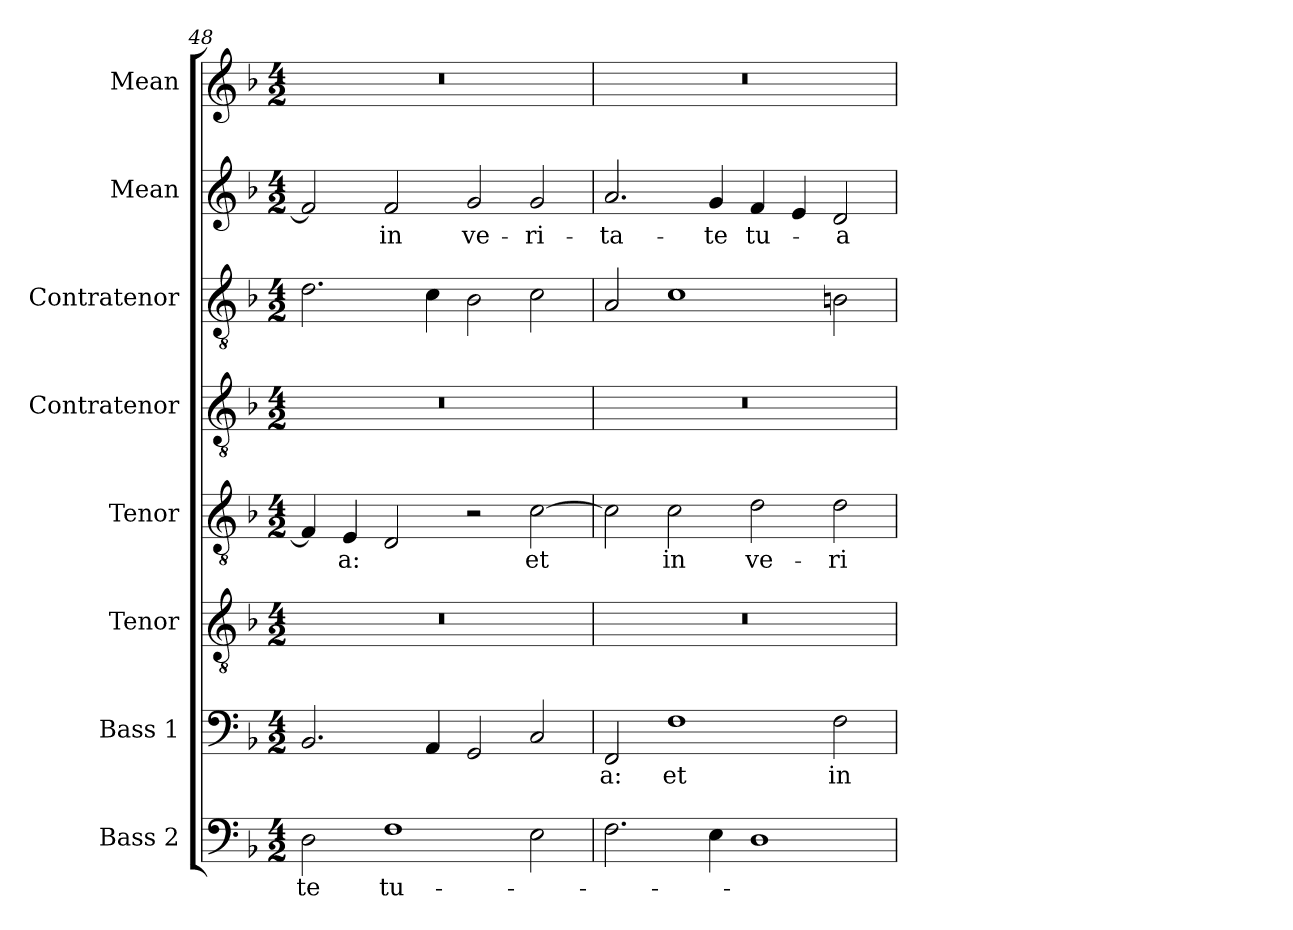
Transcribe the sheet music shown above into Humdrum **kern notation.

**kern	**text	**kern	**text	**kern	**kern	**text	**kern	**kern	**kern	**text	**kern
*part8	*part8	*part7	*part7	*part6	*part5	*part5	*part4	*part3	*part2	*part2	*part1
*staff8	*staff8	*staff7	*staff7	*staff6	*staff5	*staff5	*staff4	*staff3	*staff2	*staff2	*staff1
*I"Bass 2	*	*I"Bass 1	*	*I"Tenor	*I"Tenor	*	*I"Contratenor	*I"Contratenor	*I"Mean	*	*I"Mean
*I'B2.	*	*I'B1.	*	*I'T.	*I'T.	*	*I'Ct.	*I'Ct.	*I'M.	*	*I'M.
*clefF4	*	*clefF4	*	*clefGv2	*clefGv2	*	*clefGv2	*clefGv2	*clefG2	*	*clefG2
*	*	*	*	*ITrd7c12	*ITrd7c12	*	*ITrd7c12	*ITrd7c12	*	*	*
*k[b-]	*	*k[b-]	*	*k[b-]	*k[b-]	*	*k[b-]	*k[b-]	*k[b-]	*	*k[b-]
*F:	*	*F:	*	*F:	*F:	*	*F:	*F:	*F:	*	*F:
*M4/2	*	*M4/2	*	*M4/2	*M4/2	*	*M4/2	*M4/2	*M4/2	*	*M4/2
=48	=48	=48	=48	=48	=48	=48	=48	=48	=48	=48	=48
!	!LO:LY:b:color=#000000	!	!	!LO:N:vis=1	!	!	!LO:N:vis=1	!	!	!	!LO:N:vis=1
2Di\	-te	2.BB-i/	.	0r	4FFi/]	.	0r	2.Di\	2fi/]	.	0r
!	!	!	!	!	!	!LO:LY:b:color=#000000	!	!	!	!	!
.	.	.	.	.	4EEi/	-a:	.	.	.	.	.
!	!LO:LY:b:color=#000000	!	!	!	!	!	!	!	!	!	!
!	!	!	!	!	!	!	!	!	!	!LO:LY:b:color=#000000	!
1Fi	tu-	.	.	.	2DDi/	.	.	.	2fi/	in	.
.	.	4AAi/	.	.	.	.	.	4Ci\	.	.	.
!	!	!	!	!	!	!	!	!	!	!LO:LY:b:color=#000000	!
.	.	2GGi/	.	.	2r	.	.	2BB-i\	2gi/	ve-	.
!	!	!	!	!	!	!LO:LY:b:color=#000000	!	!	!	!	!
!	!	!	!	!	!	!	!	!	!	!LO:LY:b:color=#000000	!
2Ei\	.	2Ci/	.	.	[2Ci\	et	.	2Ci\	2gi/	-ri-	.
=49	=49	=49	=49	=49	=49	=49	=49	=49	=49	=49	=49
!	!	!	!LO:LY:b:color=#000000	!LO:N:vis=1	!	!	!LO:N:vis=1	!	!	!	!
!	!	!	!	!	!	!	!	!	!	!LO:LY:b:color=#000000	!LO:N:vis=1
2.Fi\	.	2FFi/	-a:	0r	2Ci\]	.	0r	2AAi/	2.ai/	-ta-	0r
!	!	!	!LO:LY:b:color=#000000	!	!	!	!	!	!	!	!
!	!	!	!	!	!	!LO:LY:b:color=#000000	!	!	!	!	!
.	.	1Fi	et	.	2Ci\	in	.	1Ci	.	.	.
!	!	!	!	!	!	!	!	!	!	!LO:LY:b:color=#000000	!
4Ei\	.	.	.	.	.	.	.	.	4gi/	-te	.
!	!	!	!	!	!	!LO:LY:b:color=#000000	!	!	!	!	!
!	!	!	!	!	!	!	!	!	!	!LO:LY:b:color=#000000	!
1Di	.	.	.	.	2Di\	ve-	.	.	4fi/	tu-	.
.	.	.	.	.	.	.	.	.	4ei/	.	.
!	!	!	!LO:LY:b:color=#000000	!	!	!	!	!	!	!	!
!	!	!	!	!	!	!LO:LY:b:color=#000000	!	!	!	!	!
!	!	!	!	!	!	!	!	!	!	!LO:LY:b:color=#000000	!
.	.	2Fi\	in	.	2Di\	-ri-	.	2BBni\	2di/	-a	.
=	=	=	=	=	=	=	=	=	=	=	=
*-	*-	*-	*-	*-	*-	*-	*-	*-	*-	*-	*-
